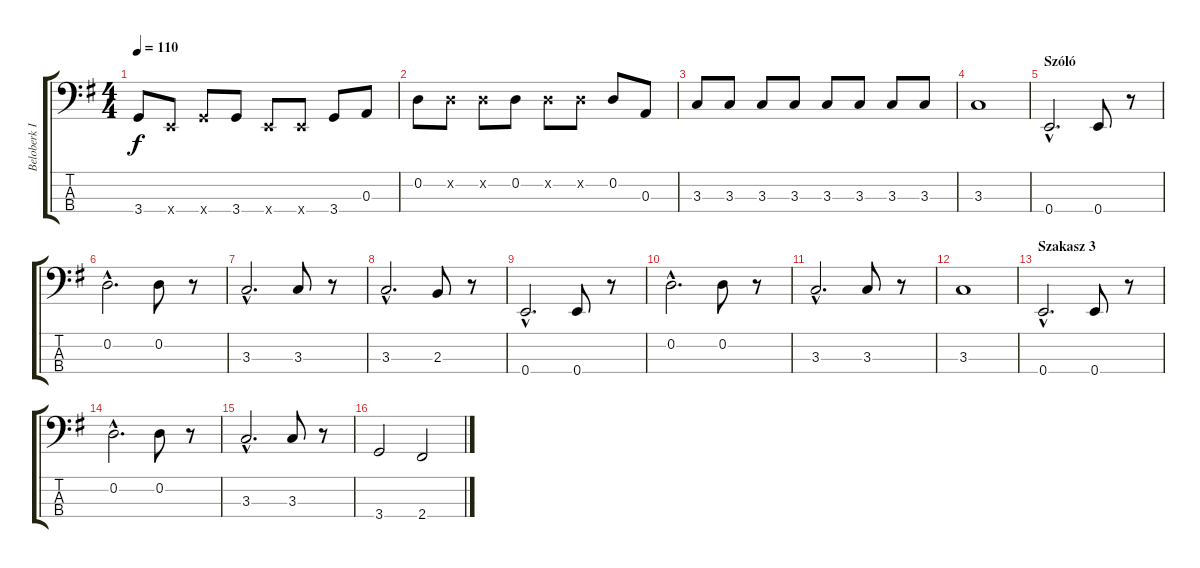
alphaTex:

\track ("Beloberk István" "Beloberk I") {instrument electricbassfinger}
\staff {score tabs}
\tuning (G2 D2 A1 E1) {hide}
\ts (4 4)
\tempo 110
\clef f4
\ks eminor
3.4.8{dy f} 0.4{x}.8 3.4{x}.8 3.4.8 0.4{x}.8 0.4{x}.8 3.4.8 0.3.8 |
0.2.8 0.2{x}.8 0.2{x}.8 0.2.8 0.2{x}.8 0.2{x}.8 0.2.8 0.3.8 |
3.3.8 3.3.8 3.3.8 3.3.8 3.3.8 3.3.8 3.3.8 3.3.8 |
3.3.1 |
\section ("" "Szóló")
0.4{hac}.2{d} 0.4.8 r.8 |
0.2{hac}.2{d} 0.2.8 r.8 |
3.3{hac}.2{d} 3.3.8 r.8 |
3.3{hac}.2{d} 2.3.8 r.8 |
0.4{hac}.2{d} 0.4.8 r.8 |
0.2{hac}.2{d} 0.2.8 r.8 |
3.3{hac}.2{d} 3.3.8 r.8 |
3.3.1 |
\section ("" "Szakasz 3")
0.4{hac}.2{d} 0.4.8 r.8 |
0.2{hac}.2{d} 0.2.8 r.8 |
3.3{hac}.2{d} 3.3.8 r.8 |
3.4.2 2.4.2
